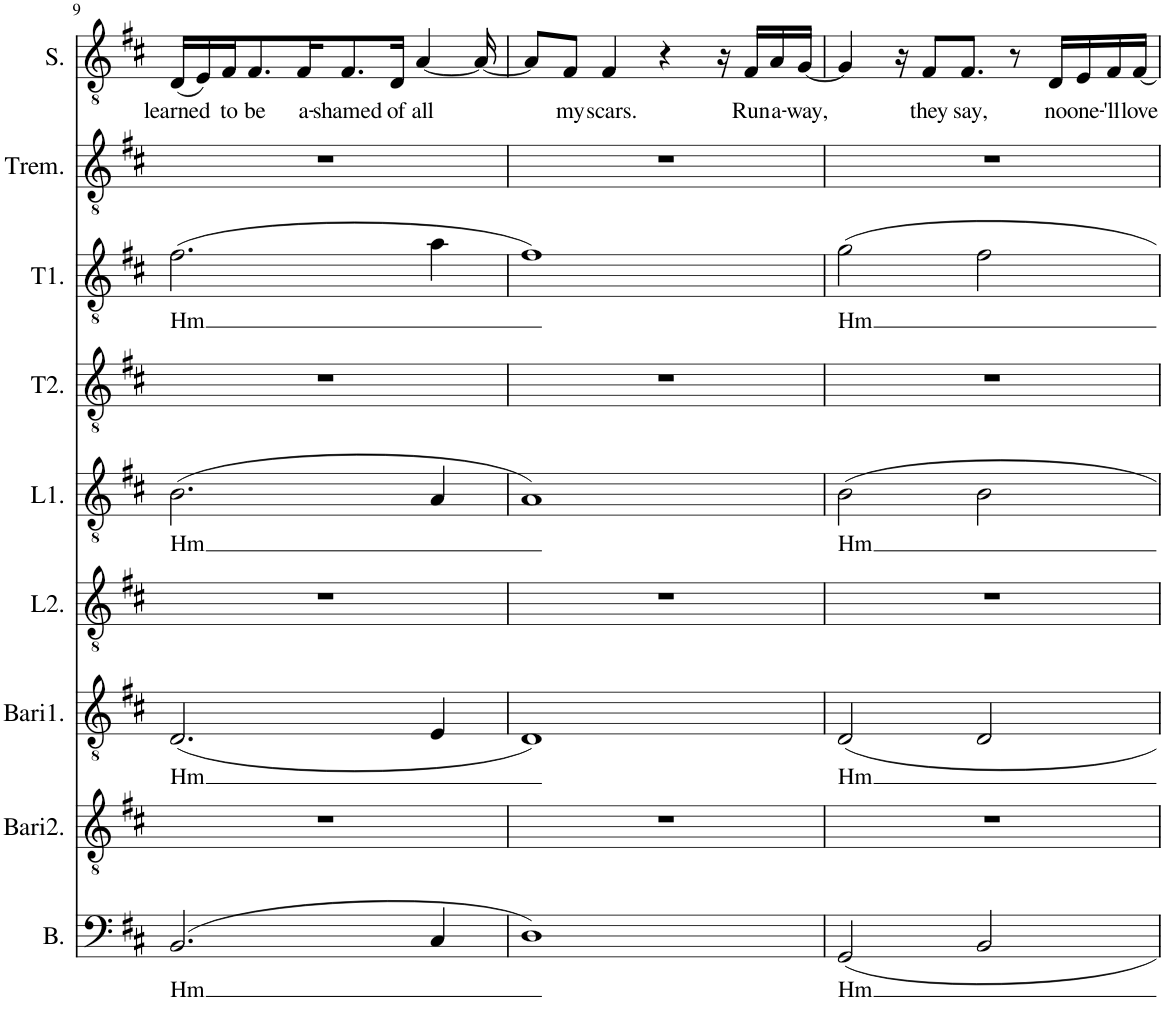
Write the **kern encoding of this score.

**kern	**text	**kern	**kern	**text	**kern	**kern	**text	**kern	**kern	**text	**kern	**kern	**text
*part9	*part9	*part8	*part7	*part7	*part6	*part5	*part5	*part4	*part3	*part3	*part2	*part1	*part1
*staff9	*staff9	*staff8	*staff7	*staff7	*staff6	*staff5	*staff5	*staff4	*staff3	*staff3	*staff2	*staff1	*staff1
*I"Bass	*	*I"Baritone 2	*I"Baritone (Main)	*	*I"Lead 2	*I"Lead (Main)	*	*I"Top 2	*I"Top	*	*I"Tremolo	*I"Solo	*
*I'B.	*	*I'Bari2.	*I'Bari1.	*	*I'L2.	*I'L1.	*	*I'T2.	*I'T1.	*	*I'Trem.	*I'S.	*
!!LO:PB:g=z
*clefF4	*	*clefGv2	*clefGv2	*	*clefGv2	*clefGv2	*	*clefGv2	*clefGv2	*	*clefGv2	*clefGv2	*
*k[f#c#]	*	*k[f#c#]	*k[f#c#]	*	*k[f#c#]	*k[f#c#]	*	*k[f#c#]	*k[f#c#]	*	*k[f#c#]	*k[f#c#]	*
*M4/4	*	*M4/4	*M4/4	*	*M4/4	*M4/4	*	*M4/4	*M4/4	*	*M4/4	*M4/4	*
=9	=9	=9	=9	=9	=9	=9	=9	=9	=9	=9	=9	=9	=9
!	!LO:LY:b	!	!	!LO:LY:b	!	!	!LO:LY:b	!	!	!LO:LY:b	!	!	!LO:LY:b
(2.BB/	Hm	1r	(2.D/	Hm	1r	(2.B\	Hm	1r	(2.f#\	Hm	1r	(16D/LL	learned
.	.	.	.	.	.	.	.	.	.	.	.	16E/)	.
!	!	!	!	!	!	!	!	!	!	!	!	!	!LO:LY:b
.	.	.	.	.	.	.	.	.	.	.	.	16F#/J	to
!	!	!	!	!	!	!	!	!	!	!	!	!	!LO:LY:b
.	.	.	.	.	.	.	.	.	.	.	.	8.F#/	be
!	!	!	!	!	!	!	!	!	!	!	!	!	!LO:LY:b
.	.	.	.	.	.	.	.	.	.	.	.	16F#/K	a-
!	!	!	!	!	!	!	!	!	!	!	!	!	!LO:LY:b
.	.	.	.	.	.	.	.	.	.	.	.	8.F#/	-shamed
!	!	!	!	!	!	!	!	!	!	!	!	!	!LO:LY:b
.	.	.	.	.	.	.	.	.	.	.	.	16D/Jk	of
!	!	!	!	!	!	!	!	!	!	!	!	!	!LO:LY:b
.	.	.	.	.	.	.	.	.	.	.	.	[4A/	all
4C#/	.	.	4E/	.	.	4A/	.	.	4a\	.	.	.	.
.	.	.	.	.	.	.	.	.	.	.	.	16A/_	.
=10	=10	=10	=10	=10	=10	=10	=10	=10	=10	=10	=10	=10	=10
1D)	.	1r	1D)	.	1r	1A)	.	1r	1f#)	.	1r	8A/L]	.
!	!	!	!	!	!	!	!	!	!	!	!	!	!LO:LY:b
.	.	.	.	.	.	.	.	.	.	.	.	8F#/J	my
!	!	!	!	!	!	!	!	!	!	!	!	!	!LO:LY:b
.	.	.	.	.	.	.	.	.	.	.	.	4F#/	scars.
.	.	.	.	.	.	.	.	.	.	.	.	4r	.
.	.	.	.	.	.	.	.	.	.	.	.	16r	.
!	!	!	!	!	!	!	!	!	!	!	!	!	!LO:LY:b
.	.	.	.	.	.	.	.	.	.	.	.	16F#/LL	Run
!	!	!	!	!	!	!	!	!	!	!	!	!	!LO:LY:b
.	.	.	.	.	.	.	.	.	.	.	.	16A/	a-
!	!	!	!	!	!	!	!	!	!	!	!	!	!LO:LY:b
.	.	.	.	.	.	.	.	.	.	.	.	[16G/JJ	-way,
=11	=11	=11	=11	=11	=11	=11	=11	=11	=11	=11	=11	=11	=11
!	!LO:LY:b	!	!	!LO:LY:b	!	!	!LO:LY:b	!	!	!LO:LY:b	!	!	!
2GG/	Hm	1r	2D/	Hm	1r	2B\	Hm	1r	2g\	Hm	1r	4G/]	.
.	.	.	.	.	.	.	.	.	.	.	.	16r	.
!	!	!	!	!	!	!	!	!	!	!	!	!	!LO:LY:b
.	.	.	.	.	.	.	.	.	.	.	.	8F#/L	they
!	!	!	!	!	!	!	!	!	!	!	!	!	!LO:LY:b
.	.	.	.	.	.	.	.	.	.	.	.	8.F#/J	say,
2BB/	.	.	2D/	.	.	2B\	.	.	2f#\	.	.	.	.
.	.	.	.	.	.	.	.	.	.	.	.	8r	.
!	!	!	!	!	!	!	!	!	!	!	!	!	!LO:LY:b
.	.	.	.	.	.	.	.	.	.	.	.	16D/LL	no
!	!	!	!	!	!	!	!	!	!	!	!	!	!LO:LY:b
.	.	.	.	.	.	.	.	.	.	.	.	16E/	one-
!	!	!	!	!	!	!	!	!	!	!	!	!	!LO:LY:b
.	.	.	.	.	.	.	.	.	.	.	.	16F#/	-'ll
!	!	!	!	!	!	!	!	!	!	!	!	!	!LO:LY:b
.	.	.	.	.	.	.	.	.	.	.	.	[16F#/JJ	love
=	=	=	=	=	=	=	=	=	=	=	=	=	=
*-	*-	*-	*-	*-	*-	*-	*-	*-	*-	*-	*-	*-	*-
